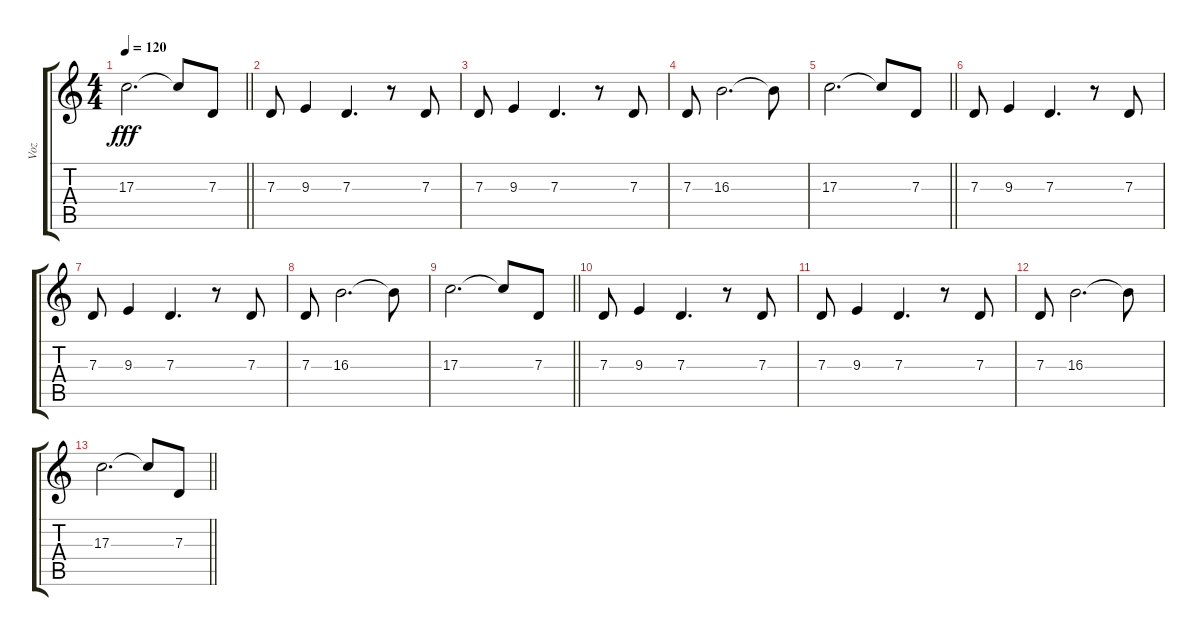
\track ("Voz" "Voz") {instrument tenorsax}
\staff {score tabs}
\tuning (E4 B3 G3 D3 A2 E2) {hide}
\ts (4 4)
\tempo 120
\clef g2
\barLineRight lightlight
\ks c
17.3.2{d dy fff} 17.3{t}.8 7.3.8 |
7.3.8 9.3.4 7.3.4{d} r.8 7.3.8 |
7.3.8 9.3.4 7.3.4{d} r.8 7.3.8 |
7.3.8 16.3.2{d} 16.3{t}.8 |
\barLineRight lightlight
17.3.2{d} 17.3{t}.8 7.3.8 |
7.3.8{volume 14} 9.3.4 7.3.4{d} r.8 7.3.8 |
7.3.8{volume 12} 9.3.4 7.3.4{d} r.8 7.3.8 |
7.3.8{volume 11} 16.3.2{d} 16.3{t}.8 |
\barLineRight lightlight
17.3.2{d volume 9} 17.3{t}.8 7.3.8 |
7.3.8{volume 6} 9.3.4 7.3.4{d} r.8 7.3.8 |
7.3.8{volume 4} 9.3.4 7.3.4{d} r.8 7.3.8 |
7.3.8{volume 2} 16.3.2{d} 16.3{t}.8 |
\barLineRight lightlight
17.3.2{d} 17.3{t}.8 7.3.8
